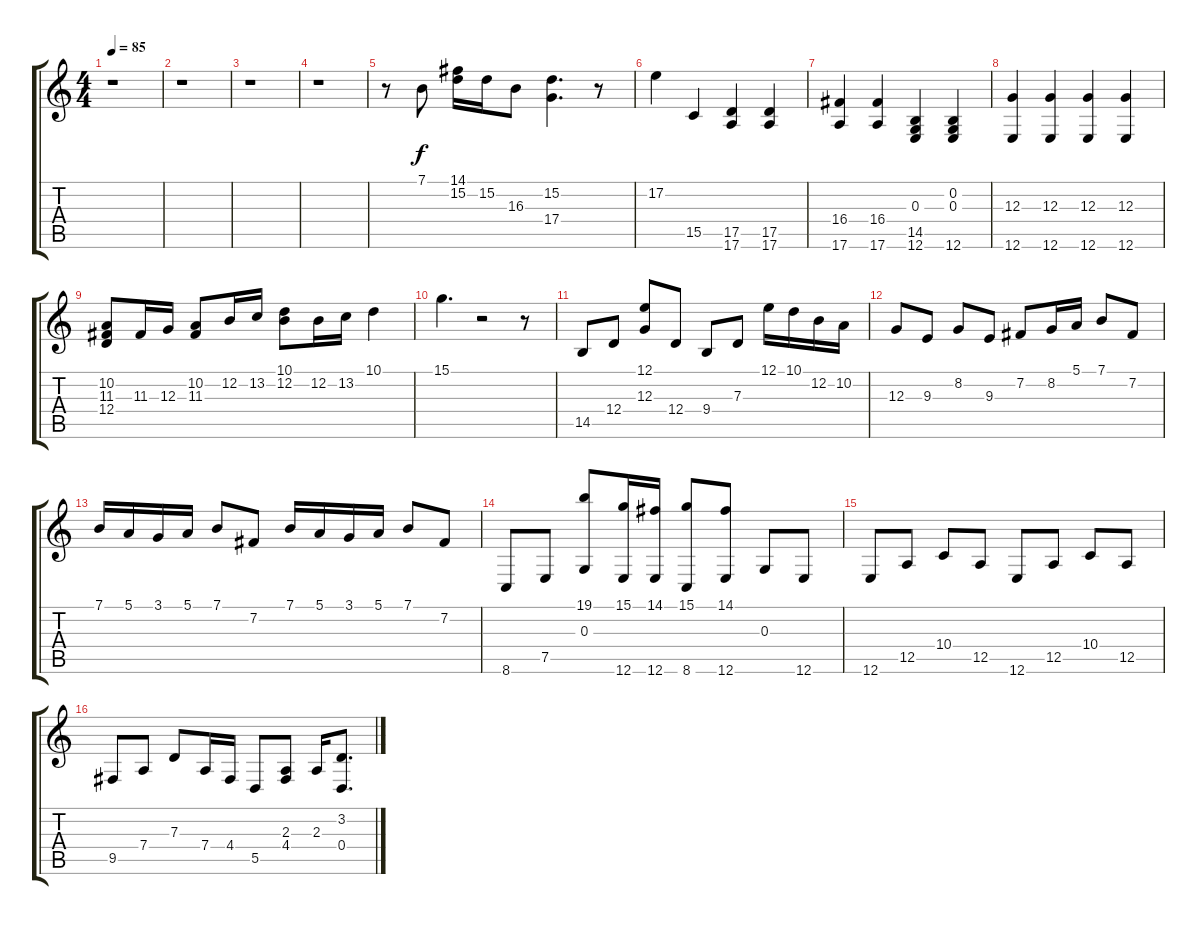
\track "" {instrument acousticgrandpiano}
\staff {score tabs}
\tuning (E4 B3 G3 D3 A2 E2) {hide}
\ts (4 4)
\tempo 85
\clef g2
\ks c
r.1{dy f} |
r.1 |
r.1 |
r.1 |
r.8 7.1.8 (14.1 15.2).16 15.2.16 16.3.8 (15.2 17.4).4{d} r.8 |
17.2.4 15.5.4 (17.5 17.6).4 (17.5 17.6).4 |
(16.4 17.6).4 (16.4 17.6).4 (0.3 14.5 12.6).4 (0.2 0.3 12.6).4 |
(12.3 12.6).4 (12.3 12.6).4 (12.3 12.6).4 (12.3 12.6).4 |
(10.2 11.3 12.4).8 11.3.16 12.3.16 (10.2 11.3).8 12.2.16 13.2.16 (10.1 12.2).8 12.2.16 13.2.16 10.1.4 |
15.1.4{d} r.2 r.8 |
14.5.8 12.4.8 (12.1 12.3).8 12.4.8 9.4.8 7.3.8 12.1.16 10.1.16 12.2.16 10.2.16 |
12.3.8 9.3.8 8.2.8 9.3.8 7.2.8 8.2.16 5.1.16 7.1.8 7.2.8 |
7.1.16 5.1.16 3.1.16 5.1.16 7.1.8 7.2.8 7.1.16 5.1.16 3.1.16 5.1.16 7.1.8 7.2.8 |
8.6.8 7.5.8 (19.1 0.3).8 (15.1 12.6).16 (14.1 12.6).16 (15.1 8.6).8 (14.1 12.6).8 0.3.8 12.6.8 |
12.6.8 12.5.8 10.4.8 12.5.8 12.6.8 12.5.8 10.4.8 12.5.8 |
9.5.8 7.4.8 7.3.8 7.4.16 4.4.16 5.5.8 (2.3 4.4).8 2.3.16 (3.2 0.4).8{d}
